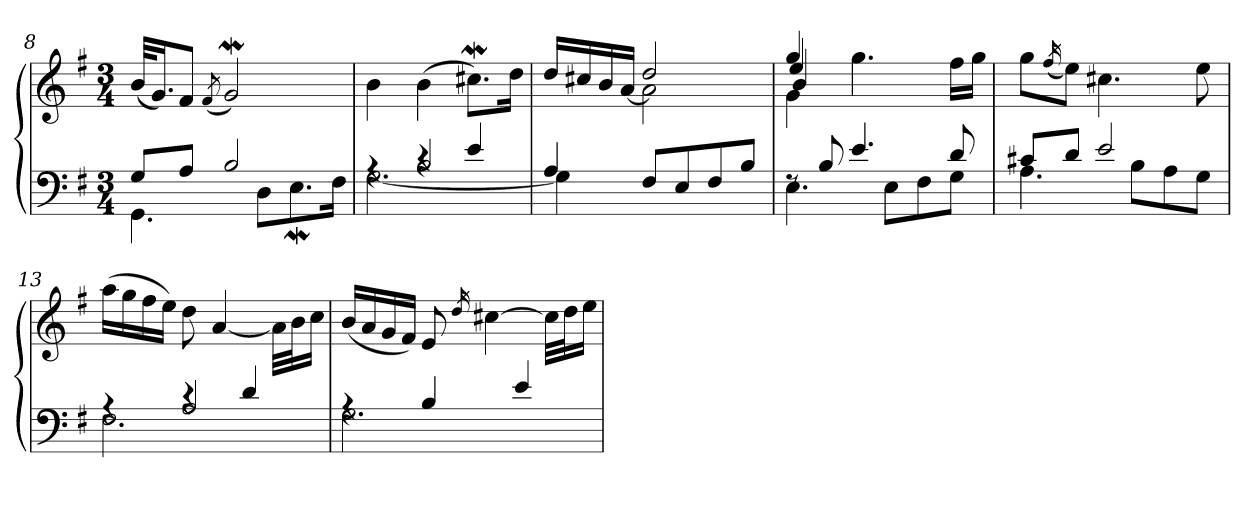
**kern	**kern
*part1	*part1
*staff2	*staff1
*clefF4	*clefG2
*k[f#]	*k[f#]
*G:	*G:
*M3/4	*M3/4
=8	=8
*^	*
8G/L	4.GG\	(32b/KLL
.	.	16.g/J)
8A/J	.	8f#/J
.	.	(8qf#/
2B/	.	2gw/)
.	8D\L	.
.	8.EW\	.
.	16F#\Jk	.
!!LO:LB:g=z
=9	=9	=9
*	*^	*
4rA	[2.G\	4ryy	4b\
4rc	.	2B/	(4b\
4e/	.	.	8.cc#XW\L)
.	.	.	16dd\Jk
*	*v	*v	*
=10	=10	=10
*	*	*^
4A/	4G\]	16dd/LL	4ryy
.	.	16cc#X/	.
.	.	16b/	.
.	.	[16a/JJ	.
8F#/L	2ryy	2a\]	2dd/
8E/	.	.	.
8F#/	.	.	.
8B/J	.	.	.
=11	=11	=11	=11
*	*	*^	*^
8rF	4.E\	4gg:/	4g\	4ee/	4b/
8B/	.	.	.	.	.
4.e/	.	2ryy	4.gg\	2ryy	2ryy
.	8E\L	.	.	.	.
.	8F#\	.	.	.	.
8d/	8G\J	.	16ff#\LL	.	.
.	.	.	16gg\JJ	.	.
*	*	*v	*v	*v	*v
=12	=12	=12
8c#X/L	4.A\	8gg\L
.	.	(16qff#/
8d/J	.	8ee\J)
2e/	.	4.cc#X\
.	8B\L	.
.	8A\	.
.	8G\J	8ee\
!!LO:LB:g=z
=13	=13	=13
*	*^	*
4rA	2.F#\	4ryy	(16aa\LL
.	.	.	16gg\
.	.	.	16ff#\
.	.	.	16ee\JJ)
4rc	.	2A/	8dd\
.	.	.	[4a/
4d/	.	.	.
.	.	.	32a\LLL]
.	.	.	32b\J
.	.	.	16cc\JJ
*	*v	*v	*
=14	=14	=14
4rA	2.G\	(16b/LL
.	.	16a/
.	.	16g/
.	.	16f#/JJ)
4B/	.	8e/
.	.	16qdd/
.	.	[4cc#X\
4e/	.	.
.	.	32cc#\LLL]
.	.	32dd\J
.	.	16ee\JJ
*v	*v	*
=	=
*-	*-
